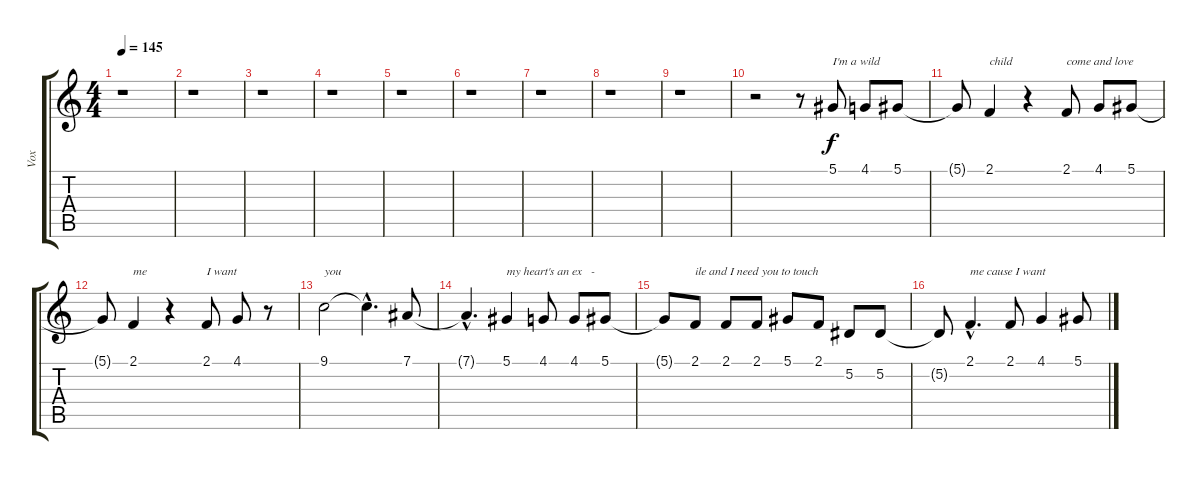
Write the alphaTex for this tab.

\track ("Vox" "Vox") {instrument cello}
\staff {score tabs}
\tuning (Eb4 Bb3 Gb3 Db3 Ab2 Eb2) {hide}
\ts (4 4)
\tempo 145
\clef g2
\ks c
r.1{dy f} |
r.1 |
r.1 |
r.1 |
r.1 |
r.1 |
r.1 |
r.1 |
r.1 |
r.2 r.8 5.1.8{txt "I'm a wild"} 4.1.8 5.1.8 |
5.1{t}.8 2.1.4{txt "child"} r.4 2.1.8{txt "come and love"} 4.1.8 5.1.8 |
5.1{t}.8 2.1.4{txt "me"} r.4 2.1.8{txt "I want"} 4.1.8 r.8 |
9.1.2{txt "you"} 9.1{hac t}.4{d} 7.1.8 |
7.1{hac t}.4{d} 5.1.4{txt "my heart's an ex   -"} 4.1.8 4.1.8 5.1.8 |
5.1{t}.8 2.1.8{txt "ile and I need you to touch"} 2.1.8 2.1.8 5.1.8 2.1.8 5.2.8 5.2.8 |
5.2{t}.8 2.1{hac}.4{d txt "me cause I want"} 2.1.8 4.1.4 5.1.8
